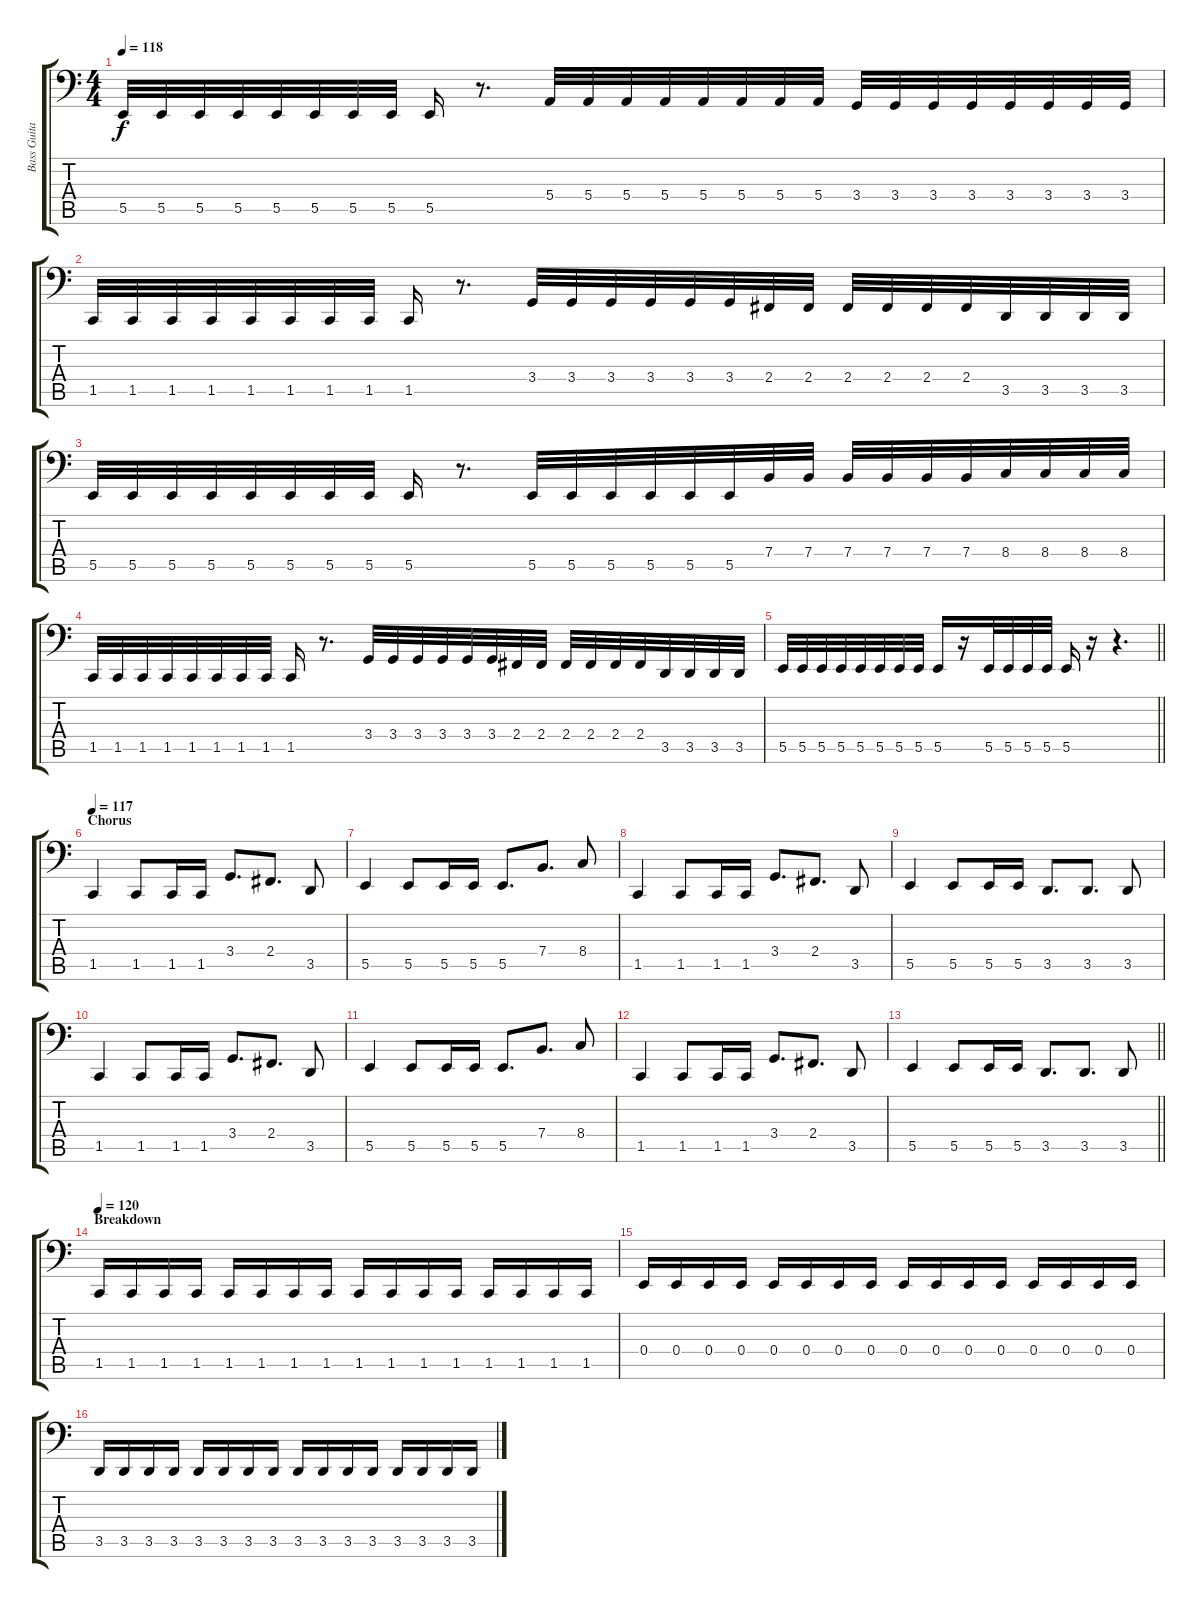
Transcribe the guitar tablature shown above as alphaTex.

\track ("Bass Guitar" "Bass Guita") {instrument electricbassfinger}
\staff {score tabs}
\tuning (G2 D2 A1 E1 B0 Gb0) {hide}
\ts (4 4)
\tempo 118
\clef f4
\ks c
5.5.32{dy f} 5.5.32 5.5.32 5.5.32 5.5.32 5.5.32 5.5.32 5.5.32 5.5.16 r.8{d} 5.4.32 5.4.32 5.4.32 5.4.32 5.4.32 5.4.32 5.4.32 5.4.32 3.4.32 3.4.32 3.4.32 3.4.32 3.4.32 3.4.32 3.4.32 3.4.32 |
1.5.32 1.5.32 1.5.32 1.5.32 1.5.32 1.5.32 1.5.32 1.5.32 1.5.16 r.8{d} 3.4.32 3.4.32 3.4.32 3.4.32 3.4.32 3.4.32 2.4.32 2.4.32 2.4.32 2.4.32 2.4.32 2.4.32 3.5.32 3.5.32 3.5.32 3.5.32 |
5.5.32 5.5.32 5.5.32 5.5.32 5.5.32 5.5.32 5.5.32 5.5.32 5.5.16 r.8{d} 5.5.32 5.5.32 5.5.32 5.5.32 5.5.32 5.5.32 7.4.32 7.4.32 7.4.32 7.4.32 7.4.32 7.4.32 8.4.32 8.4.32 8.4.32 8.4.32 |
1.5.32 1.5.32 1.5.32 1.5.32 1.5.32 1.5.32 1.5.32 1.5.32 1.5.16 r.8{d} 3.4.32 3.4.32 3.4.32 3.4.32 3.4.32 3.4.32 2.4.32 2.4.32 2.4.32 2.4.32 2.4.32 2.4.32 3.5.32 3.5.32 3.5.32 3.5.32 |
\barLineRight lightlight
5.5.32 5.5.32 5.5.32 5.5.32 5.5.32 5.5.32 5.5.32 5.5.32 5.5.16 r.16 5.5.32 5.5.32 5.5.32 5.5.32 5.5.16 r.16 r.4{d} |
\section ("" "Chorus")
\tempo 117
1.5.4 1.5.8 1.5.16 1.5.16 3.4.8{d} 2.4.8{d} 3.5.8 |
5.5.4 5.5.8 5.5.16 5.5.16 5.5.8{d} 7.4.8{d} 8.4.8 |
1.5.4 1.5.8 1.5.16 1.5.16 3.4.8{d} 2.4.8{d} 3.5.8 |
5.5.4 5.5.8 5.5.16 5.5.16 3.5.8{d} 3.5.8{d} 3.5.8 |
1.5.4 1.5.8 1.5.16 1.5.16 3.4.8{d} 2.4.8{d} 3.5.8 |
5.5.4 5.5.8 5.5.16 5.5.16 5.5.8{d} 7.4.8{d} 8.4.8 |
1.5.4 1.5.8 1.5.16 1.5.16 3.4.8{d} 2.4.8{d} 3.5.8 |
\barLineRight lightlight
5.5.4 5.5.8 5.5.16 5.5.16 3.5.8{d} 3.5.8{d} 3.5.8 |
\section ("" "Breakdown")
\tempo 120
1.5.16 1.5.16 1.5.16 1.5.16 1.5.16 1.5.16 1.5.16 1.5.16 1.5.16 1.5.16 1.5.16 1.5.16 1.5.16 1.5.16 1.5.16 1.5.16 |
0.4.16 0.4.16 0.4.16 0.4.16 0.4.16 0.4.16 0.4.16 0.4.16 0.4.16 0.4.16 0.4.16 0.4.16 0.4.16 0.4.16 0.4.16 0.4.16 |
3.5.16 3.5.16 3.5.16 3.5.16 3.5.16 3.5.16 3.5.16 3.5.16 3.5.16 3.5.16 3.5.16 3.5.16 3.5.16 3.5.16 3.5.16 3.5.16
